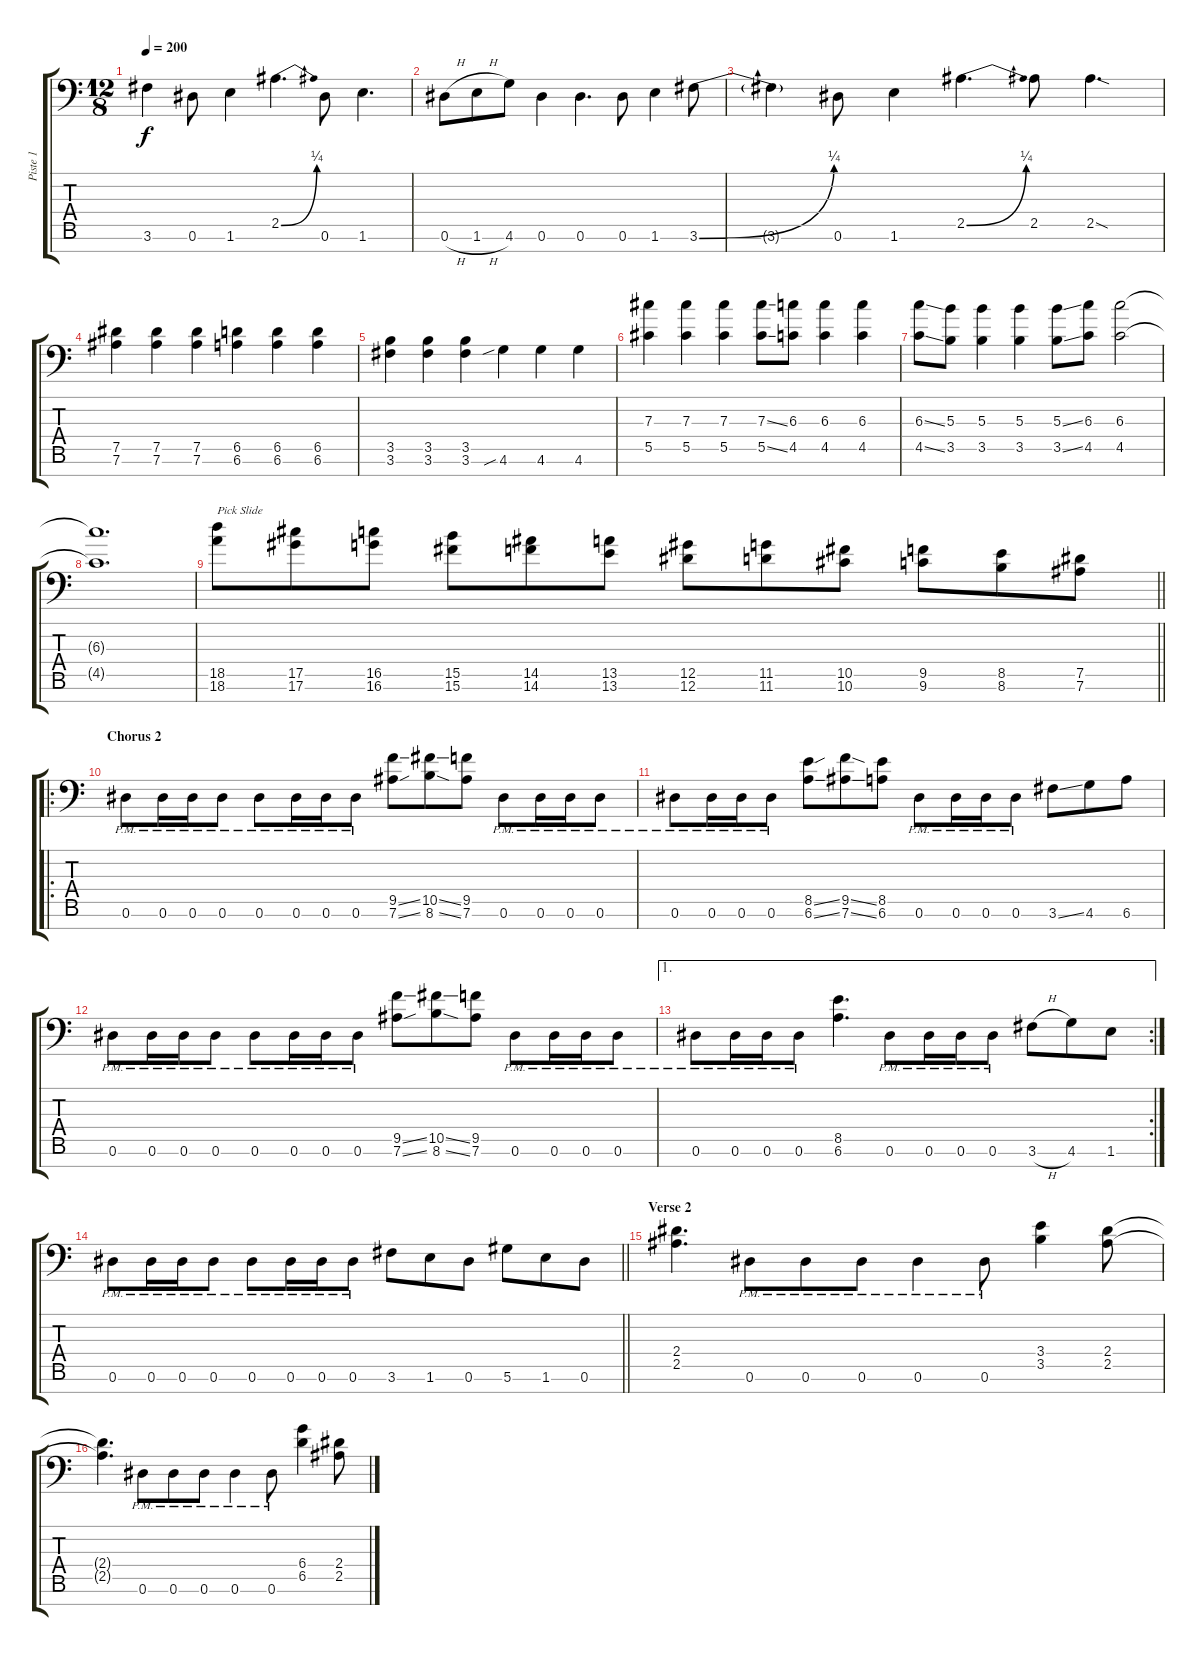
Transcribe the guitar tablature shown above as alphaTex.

\track ("Piste 1" "Piste 1") {instrument distortionguitar}
\staff {score tabs}
\tuning (Eb4 Bb3 Gb3 Db3 Ab2 Eb2 Bb1) {hide}
\ts (12 8)
\tempo 200
\clef f4
\ks c
3.6{t}.4{dy f} 0.6.8 1.6.4 2.5{be (bend 0 0 60 1)}.4{d} 0.6.8 1.6.4{d} |
0.6{h}.8 1.6{h}.8 4.6.8 0.6.4 0.6.4{d} 0.6.8 1.6.4 3.6{be (bend 0 0 60 1)}.8 |
3.6{t}.4 0.6.8 1.6.4 2.5{be (bend 0 0 60 1)}.4{d} 2.5.8 2.5{sod}.4{d} |
(7.5 7.6).4 (7.5 7.6).4 (7.5 7.6).4 (6.5 6.6).4 (6.5 6.6).4 (6.5 6.6).4 |
(3.5 3.6).4 (3.5 3.6).4 (3.5 3.6).4 4.6{sib}.4 4.6.4 4.6.4 |
(7.3 5.5).4 (7.3 5.5).4 (7.3 5.5).4 (7.3{ss} 5.5{ss}).8 (6.3 4.5).8 (6.3 4.5).4 (6.3 4.5).4 |
(6.3{ss} 4.5{ss}).8 (5.3 3.5).8 (5.3 3.5).4 (5.3 3.5).4 (5.3{ss} 3.5{ss}).8 (6.3 4.5).8 (6.3 4.5).2 |
(6.3{t} 4.5{t}).1{d} |
\barLineRight lightlight
(18.5 18.6).8{txt "Pick Slide"} (17.5 17.6).8 (16.5 16.6).8 (15.5 15.6).8 (14.5 14.6).8 (13.5 13.6).8 (12.5 12.6).8 (11.5 11.6).8 (10.5 10.6).8 (9.5 9.6).8 (8.5 8.6).8 (7.5 7.6).8 |
\ro
\section ("" "Chorus 2")
0.6{pm}.8 0.6{pm}.16 0.6{pm}.16 0.6{pm}.8 0.6{pm}.8 0.6{pm}.16 0.6{pm}.16 0.6{pm}.8 (9.5{ss} 7.6{ss}).8 (10.5{ss} 8.6{ss}).8 (9.5 7.6).8 0.6{pm}.8 0.6{pm}.16 0.6{pm}.16 0.6{pm}.8 |
0.6{pm}.8 0.6{pm}.16 0.6{pm}.16 0.6{pm}.8 (8.5{ss} 6.6{ss}).8 (9.5{ss} 7.6{ss}).8 (8.5 6.6).8 0.6{pm}.8 0.6{pm}.16 0.6{pm}.16 0.6{pm}.8 3.6{ss}.8 4.6.8 6.6.8 |
0.6{pm}.8 0.6{pm}.16 0.6{pm}.16 0.6{pm}.8 0.6{pm}.8 0.6{pm}.16 0.6{pm}.16 0.6{pm}.8 (9.5{ss} 7.6{ss}).8 (10.5{ss} 8.6{ss}).8 (9.5 7.6).8 0.6{pm}.8 0.6{pm}.16 0.6{pm}.16 0.6{pm}.8 |
\ae 1
\rc 2
0.6{pm}.8 0.6{pm}.16 0.6{pm}.16 0.6{pm}.8 (8.5 6.6).4{d} 0.6{pm}.8 0.6{pm}.16 0.6{pm}.16 0.6{pm}.8 3.6{h}.8 4.6.8 1.6.8 |
\barLineRight lightlight
0.6{pm}.8 0.6{pm}.16 0.6{pm}.16 0.6{pm}.8 0.6{pm}.8 0.6{pm}.16 0.6{pm}.16 0.6{pm}.8 3.6.8 1.6.8 0.6.8 5.6.8 1.6.8 0.6.8 |
\section ("" "Verse 2")
(2.4 2.5).4{d} 0.6{pm}.8 0.6{pm}.8 0.6{pm}.8 0.6{pm}.4 0.6{pm}.8 (3.4 3.5).4 (2.4 2.5).8 |
(2.4{t} 2.5{t}).4{d} 0.6{pm}.8 0.6{pm}.8 0.6{pm}.8 0.6{pm}.4 0.6{pm}.8 (6.4 6.5).4 (2.4 2.5).8
